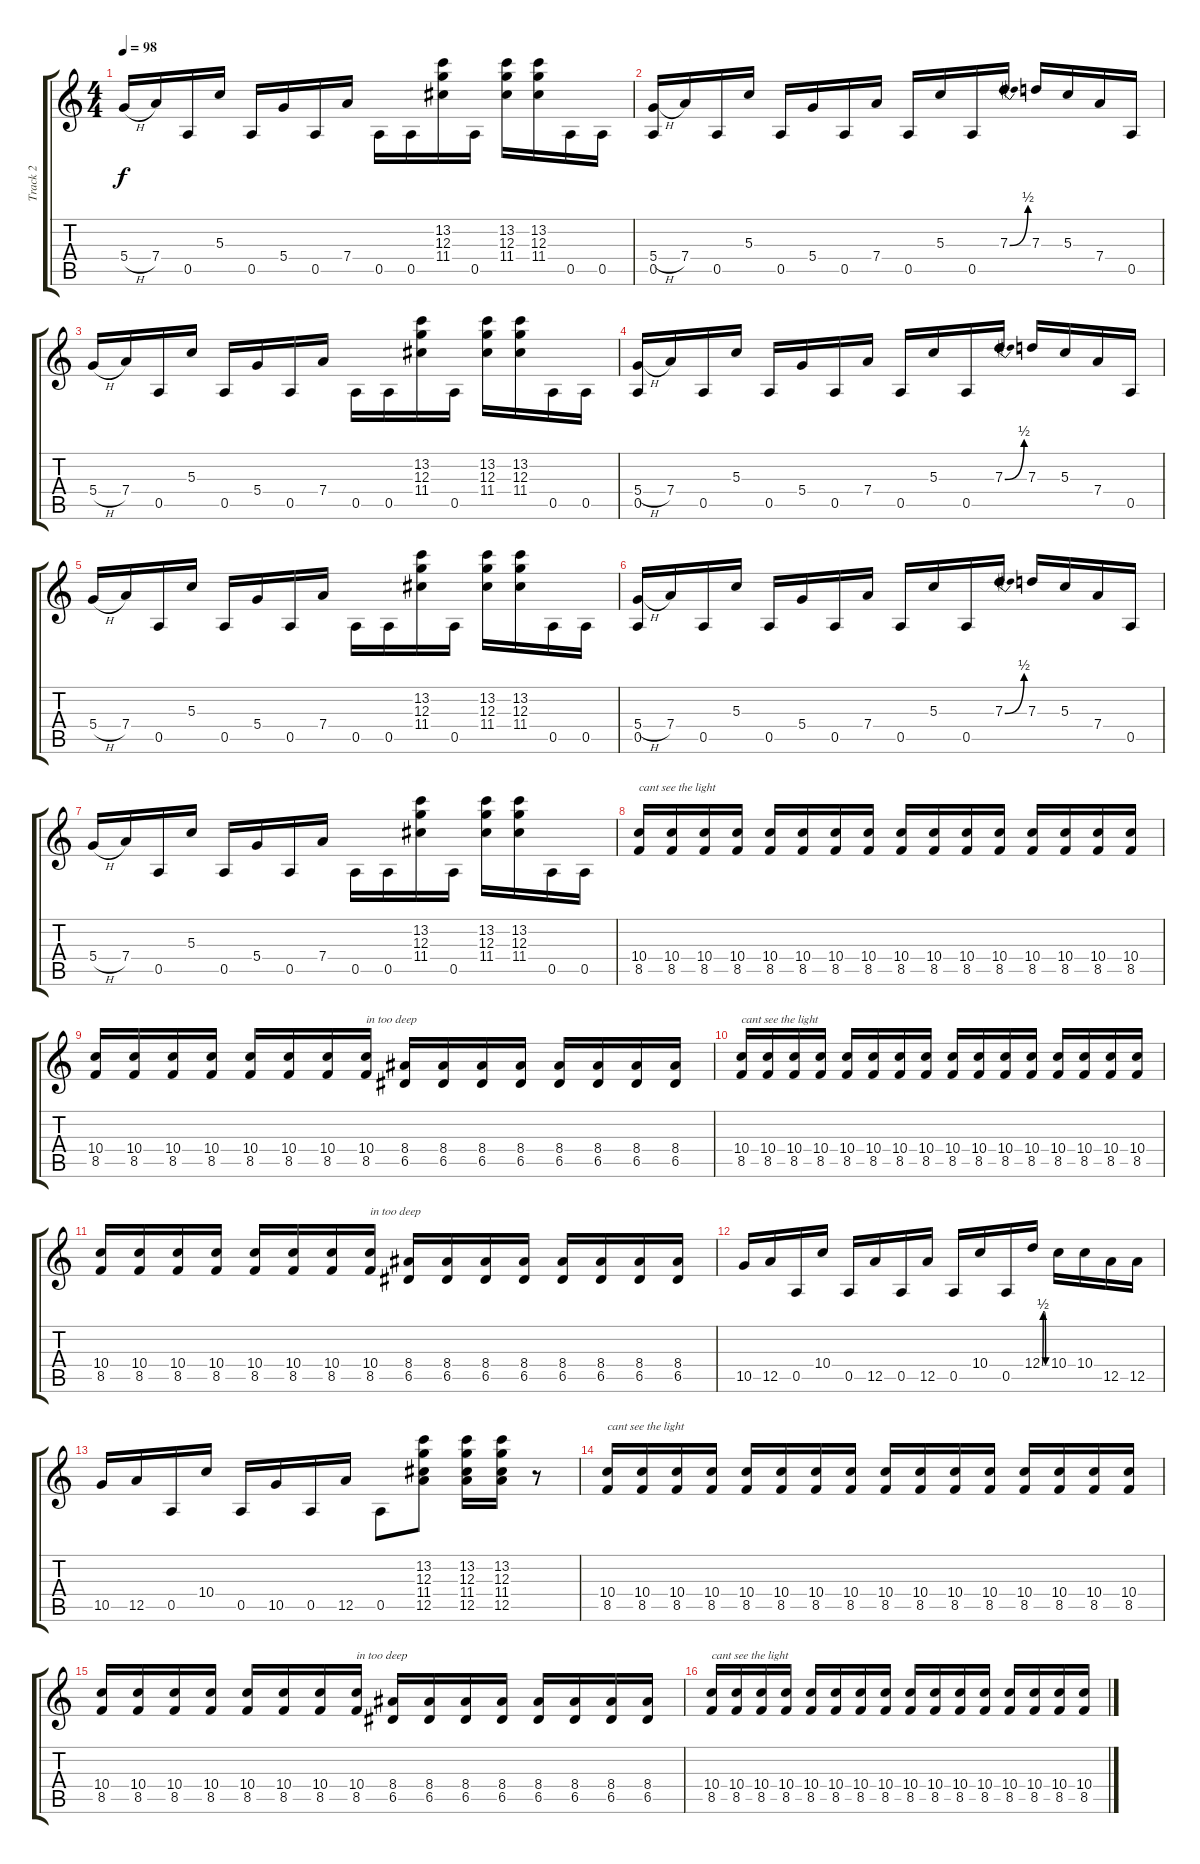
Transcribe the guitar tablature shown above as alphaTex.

\track ("Track 2" "Track 2") {instrument overdrivenguitar}
\staff {score tabs}
\tuning (E4 B3 G3 D3 A2 E2) {hide}
\ts (4 4)
\tempo 98
\clef g2
\ks c
5.4{h}.16{dy f} 7.4.16 0.5.16 5.3.16 0.5.16 5.4.16 0.5.16 7.4.16 0.5.16 0.5.16 (13.2 12.3 11.4).16 0.5.16 (13.2 12.3 11.4).16 (13.2 12.3 11.4).16 0.5.16 0.5.16 |
(5.4{h} 0.5).16 7.4.16 0.5.16 5.3.16 0.5.16 5.4.16 0.5.16 7.4.16 0.5.16 5.3.16 0.5.16 7.3{be (bend 0 0 60 2)}.16 7.3.16 5.3.16 7.4.16 0.5.16 |
5.4{h}.16 7.4.16 0.5.16 5.3.16 0.5.16 5.4.16 0.5.16 7.4.16 0.5.16 0.5.16 (13.2 12.3 11.4).16 0.5.16 (13.2 12.3 11.4).16 (13.2 12.3 11.4).16 0.5.16 0.5.16 |
(5.4{h} 0.5).16 7.4.16 0.5.16 5.3.16 0.5.16 5.4.16 0.5.16 7.4.16 0.5.16 5.3.16 0.5.16 7.3{be (bend 0 0 60 2)}.16 7.3.16 5.3.16 7.4.16 0.5.16 |
5.4{h}.16 7.4.16 0.5.16 5.3.16 0.5.16 5.4.16 0.5.16 7.4.16 0.5.16 0.5.16 (13.2 12.3 11.4).16 0.5.16 (13.2 12.3 11.4).16 (13.2 12.3 11.4).16 0.5.16 0.5.16 |
(5.4{h} 0.5).16 7.4.16 0.5.16 5.3.16 0.5.16 5.4.16 0.5.16 7.4.16 0.5.16 5.3.16 0.5.16 7.3{be (bend 0 0 60 2)}.16 7.3.16 5.3.16 7.4.16 0.5.16 |
5.4{h}.16 7.4.16 0.5.16 5.3.16 0.5.16 5.4.16 0.5.16 7.4.16 0.5.16 0.5.16 (13.2 12.3 11.4).16 0.5.16 (13.2 12.3 11.4).16 (13.2 12.3 11.4).16 0.5.16 0.5.16 |
(10.4 8.5).16{txt "cant see the light"} (10.4 8.5).16 (10.4 8.5).16 (10.4 8.5).16 (10.4 8.5).16 (10.4 8.5).16 (10.4 8.5).16 (10.4 8.5).16 (10.4 8.5).16 (10.4 8.5).16 (10.4 8.5).16 (10.4 8.5).16 (10.4 8.5).16 (10.4 8.5).16 (10.4 8.5).16 (10.4 8.5).16 |
(10.4 8.5).16 (10.4 8.5).16 (10.4 8.5).16 (10.4 8.5).16 (10.4 8.5).16 (10.4 8.5).16 (10.4 8.5).16 (10.4 8.5).16{txt "in too deep"} (8.4 6.5).16 (8.4 6.5).16 (8.4 6.5).16 (8.4 6.5).16 (8.4 6.5).16 (8.4 6.5).16 (8.4 6.5).16 (8.4 6.5).16 |
(10.4 8.5).16{txt "cant see the light"} (10.4 8.5).16 (10.4 8.5).16 (10.4 8.5).16 (10.4 8.5).16 (10.4 8.5).16 (10.4 8.5).16 (10.4 8.5).16 (10.4 8.5).16 (10.4 8.5).16 (10.4 8.5).16 (10.4 8.5).16 (10.4 8.5).16 (10.4 8.5).16 (10.4 8.5).16 (10.4 8.5).16 |
(10.4 8.5).16 (10.4 8.5).16 (10.4 8.5).16 (10.4 8.5).16 (10.4 8.5).16 (10.4 8.5).16 (10.4 8.5).16 (10.4 8.5).16{txt "in too deep"} (8.4 6.5).16 (8.4 6.5).16 (8.4 6.5).16 (8.4 6.5).16 (8.4 6.5).16 (8.4 6.5).16 (8.4 6.5).16 (8.4 6.5).16 |
10.5.16 12.5.16 0.5.16 10.4.16 0.5.16 12.5.16 0.5.16 12.5.16 0.5.16 10.4.16 0.5.16 12.4{be (custom 0 0 15 2 30 2 45 0 60 0)}.16 10.4.16 10.4.16 12.5.16 12.5.16 |
10.5.16 12.5.16 0.5.16 10.4.16 0.5.16 10.5.16 0.5.16 12.5.16 0.5.8 (13.2 12.3 11.4 12.5).8 (13.2 12.3 11.4 12.5).16 (13.2 12.3 11.4 12.5).16 r.8 |
(10.4 8.5).16{txt "cant see the light"} (10.4 8.5).16 (10.4 8.5).16 (10.4 8.5).16 (10.4 8.5).16 (10.4 8.5).16 (10.4 8.5).16 (10.4 8.5).16 (10.4 8.5).16 (10.4 8.5).16 (10.4 8.5).16 (10.4 8.5).16 (10.4 8.5).16 (10.4 8.5).16 (10.4 8.5).16 (10.4 8.5).16 |
(10.4 8.5).16 (10.4 8.5).16 (10.4 8.5).16 (10.4 8.5).16 (10.4 8.5).16 (10.4 8.5).16 (10.4 8.5).16 (10.4 8.5).16{txt "in too deep"} (8.4 6.5).16 (8.4 6.5).16 (8.4 6.5).16 (8.4 6.5).16 (8.4 6.5).16 (8.4 6.5).16 (8.4 6.5).16 (8.4 6.5).16 |
(10.4 8.5).16{txt "cant see the light"} (10.4 8.5).16 (10.4 8.5).16 (10.4 8.5).16 (10.4 8.5).16 (10.4 8.5).16 (10.4 8.5).16 (10.4 8.5).16 (10.4 8.5).16 (10.4 8.5).16 (10.4 8.5).16 (10.4 8.5).16 (10.4 8.5).16 (10.4 8.5).16 (10.4 8.5).16 (10.4 8.5).16
